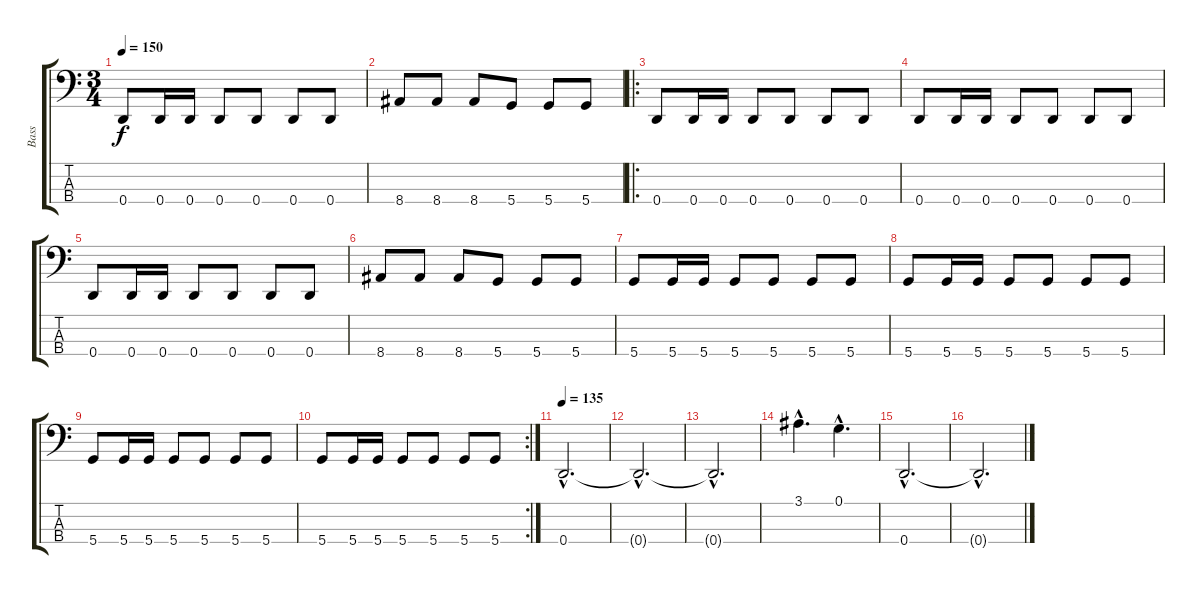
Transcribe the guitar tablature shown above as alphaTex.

\track ("Bass" "Bass") {instrument electricbassfinger}
\staff {score tabs}
\tuning (G2 D2 A1 D1) {hide}
\ts (3 4)
\tempo 150
\clef f4
\ks c
0.4.8{dy f} 0.4.16 0.4.16 0.4.8 0.4.8 0.4.8 0.4.8 |
8.4.8 8.4.8 8.4.8 5.4.8 5.4.8 5.4.8 |
\ro
0.4.8 0.4.16 0.4.16 0.4.8 0.4.8 0.4.8 0.4.8 |
0.4.8 0.4.16 0.4.16 0.4.8 0.4.8 0.4.8 0.4.8 |
0.4.8 0.4.16 0.4.16 0.4.8 0.4.8 0.4.8 0.4.8 |
8.4.8 8.4.8 8.4.8 5.4.8 5.4.8 5.4.8 |
5.4.8 5.4.16 5.4.16 5.4.8 5.4.8 5.4.8 5.4.8 |
5.4.8 5.4.16 5.4.16 5.4.8 5.4.8 5.4.8 5.4.8 |
5.4.8 5.4.16 5.4.16 5.4.8 5.4.8 5.4.8 5.4.8 |
\rc 2
5.4.8 5.4.16 5.4.16 5.4.8 5.4.8 5.4.8 5.4.8 |
\tempo 135
0.4{hac}.2{d} |
0.4{hac t}.2{d} |
0.4{hac t}.2{d} |
3.1{hac}.4{d} 0.1{hac}.4{d} |
0.4{hac}.2{d} |
0.4{hac t}.2{d}
